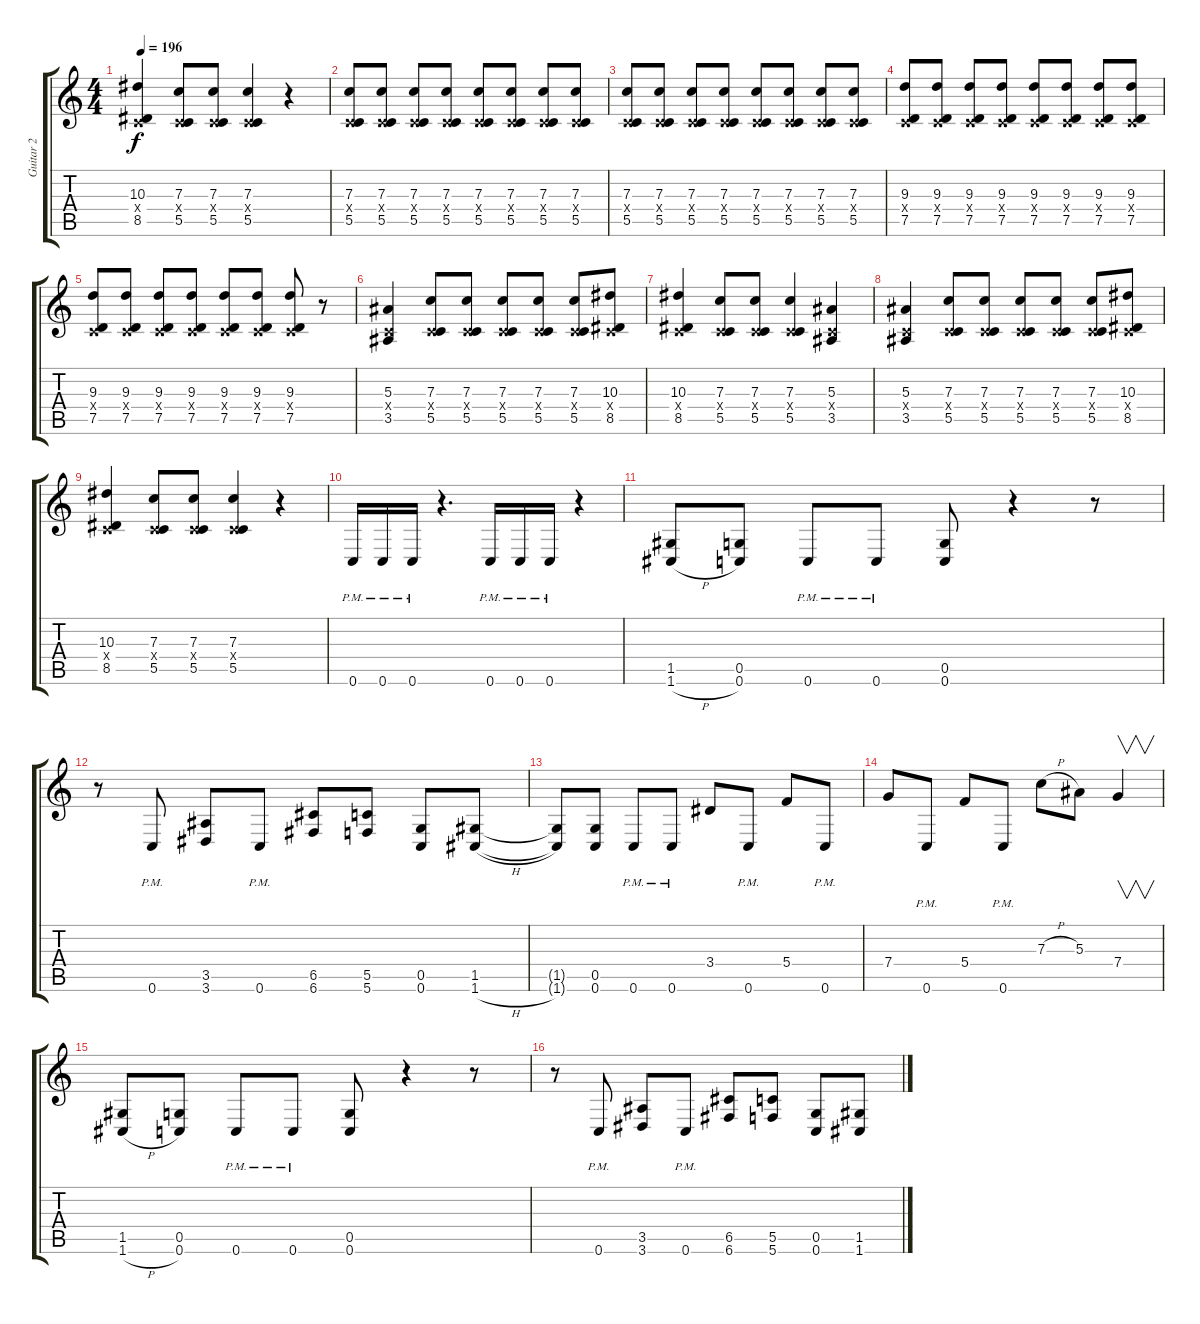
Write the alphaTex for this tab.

\track ("Guitar 2" "Guitar 2") {instrument overdrivenguitar}
\staff {score tabs}
\tuning (D4 A3 F3 C3 G2 C2) {hide}
\ts (4 4)
\tempo 196
\clef g2
\ks c
(10.3 0.4{x} 8.5).4{dy f} (7.3 0.4{x} 5.5).8 (7.3 0.4{x} 5.5).8 (7.3 0.4{x} 5.5).4 r.4 |
(7.3 0.4{x} 5.5).8 (7.3 0.4{x} 5.5).8 (7.3 0.4{x} 5.5).8 (7.3 0.4{x} 5.5).8 (7.3 0.4{x} 5.5).8 (7.3 0.4{x} 5.5).8 (7.3 0.4{x} 5.5).8 (7.3 0.4{x} 5.5).8 |
(7.3 0.4{x} 5.5).8 (7.3 0.4{x} 5.5).8 (7.3 0.4{x} 5.5).8 (7.3 0.4{x} 5.5).8 (7.3 0.4{x} 5.5).8 (7.3 0.4{x} 5.5).8 (7.3 0.4{x} 5.5).8 (7.3 0.4{x} 5.5).8 |
(9.3 0.4{x} 7.5).8 (9.3 0.4{x} 7.5).8 (9.3 0.4{x} 7.5).8 (9.3 0.4{x} 7.5).8 (9.3 0.4{x} 7.5).8 (9.3 0.4{x} 7.5).8 (9.3 0.4{x} 7.5).8 (9.3 0.4{x} 7.5).8 |
(9.3 0.4{x} 7.5).8 (9.3 0.4{x} 7.5).8 (9.3 0.4{x} 7.5).8 (9.3 0.4{x} 7.5).8 (9.3 0.4{x} 7.5).8 (9.3 0.4{x} 7.5).8 (9.3 0.4{x} 7.5).8 r.8 |
(5.3 0.4{x} 3.5).4 (7.3 0.4{x} 5.5).8 (7.3 0.4{x} 5.5).8 (7.3 0.4{x} 5.5).8 (7.3 0.4{x} 5.5).8 (7.3 0.4{x} 5.5).8 (10.3 0.4{x} 8.5).8 |
(10.3 0.4{x} 8.5).4 (7.3 0.4{x} 5.5).8 (7.3 0.4{x} 5.5).8 (7.3 0.4{x} 5.5).4 (5.3 0.4{x} 3.5).4 |
(5.3 0.4{x} 3.5).4 (7.3 0.4{x} 5.5).8 (7.3 0.4{x} 5.5).8 (7.3 0.4{x} 5.5).8 (7.3 0.4{x} 5.5).8 (7.3 0.4{x} 5.5).8 (10.3 0.4{x} 8.5).8 |
(10.3 0.4{x} 8.5).4 (7.3 0.4{x} 5.5).8 (7.3 0.4{x} 5.5).8 (7.3 0.4{x} 5.5).4 r.4 |
0.6{pm}.16 0.6{pm}.16 0.6{pm}.16 r.4{d} 0.6{pm}.16 0.6{pm}.16 0.6{pm}.16 r.4 |
(1.5 1.6{h}).8 (0.5 0.6).8 0.6{pm}.8 0.6{pm}.8 (0.5 0.6).8 r.4 r.8 |
r.8 0.6{pm}.8 (3.5 3.6).8 0.6{pm}.8 (6.5 6.6).8 (5.5 5.6).8 (0.5 0.6).8 (1.5 1.6{h}).8 |
(1.5{t} 1.6{t}).8 (0.5 0.6).8 0.6{pm}.8 0.6{pm}.8 3.4.8 0.6{pm}.8 5.4.8 0.6{pm}.8 |
7.4.8 0.6{pm}.8 5.4.8 0.6{pm}.8 7.3{h}.8 5.3.8 7.4.4{v} |
(1.5 1.6{h}).8 (0.5 0.6).8 0.6{pm}.8 0.6{pm}.8 (0.5 0.6).8 r.4 r.8 |
r.8 0.6{pm}.8 (3.5 3.6).8 0.6{pm}.8 (6.5 6.6).8 (5.5 5.6).8 (0.5 0.6).8 (1.5 1.6{h}).8
